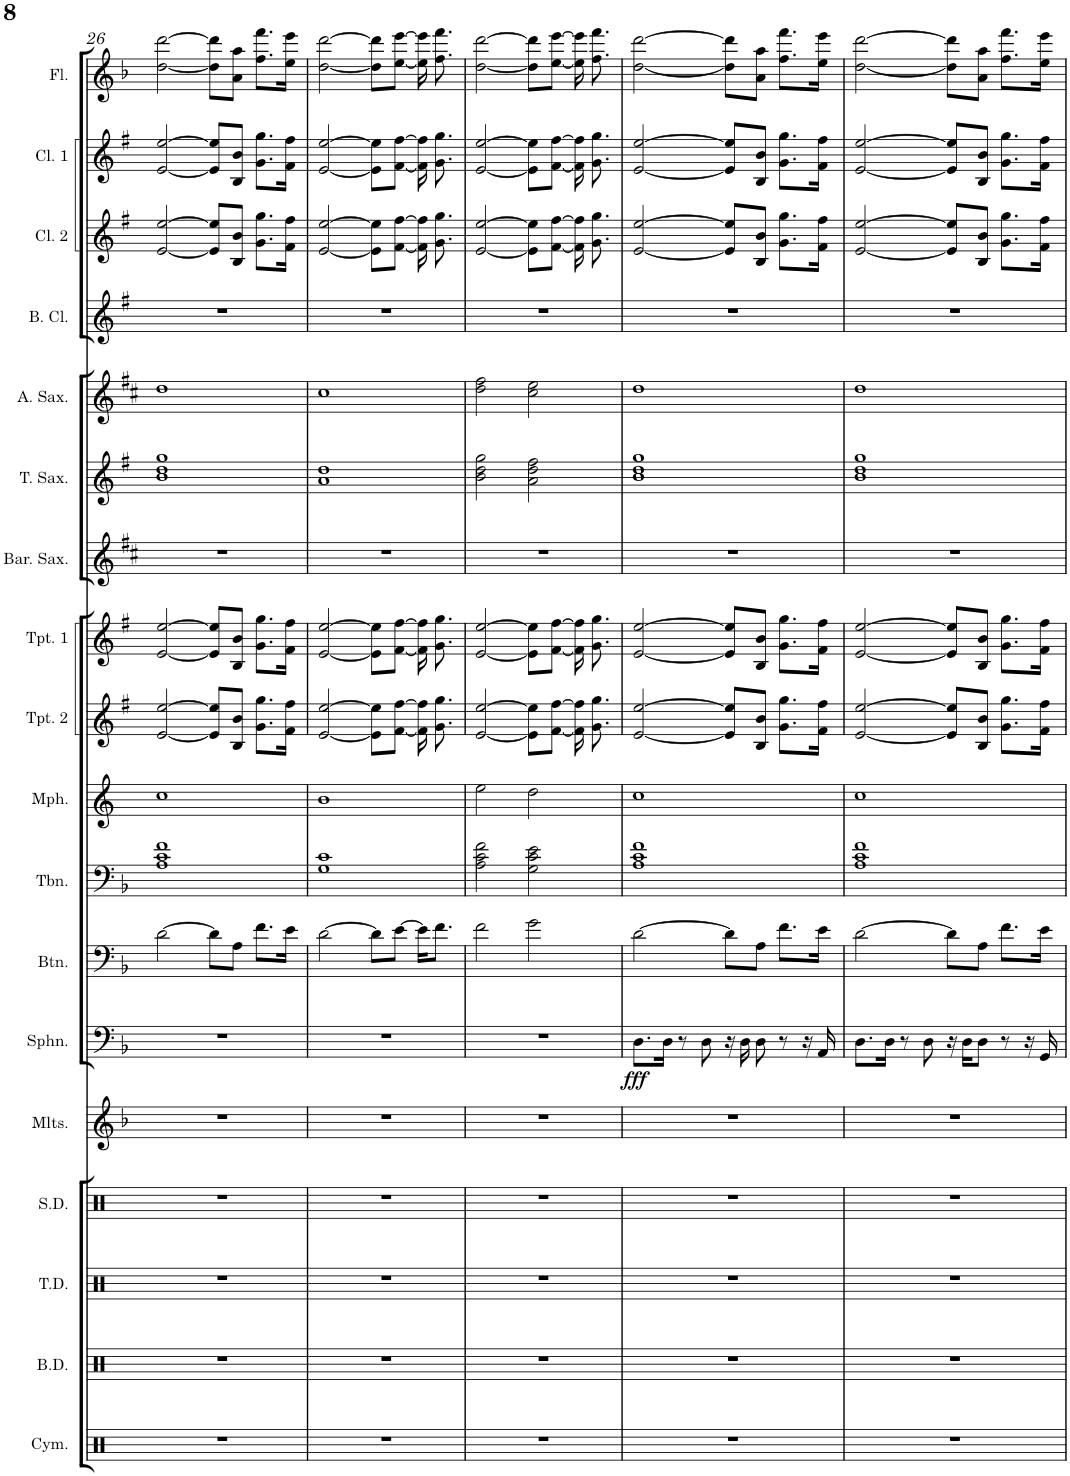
**kern	**kern	**kern	**kern	**kern	**kern	**dynam	**kern	**kern	**kern	**kern	**kern	**kern	**kern	**kern	**kern	**kern	**kern	**kern
*part18	*part17	*part16	*part15	*part14	*part13	*part13	*part12	*part11	*part10	*part9	*part8	*part7	*part6	*part5	*part4	*part3	*part2	*part1
*staff18	*staff17	*staff16	*staff15	*staff14	*staff13	*staff13	*staff12	*staff11	*staff10	*staff9	*staff8	*staff7	*staff6	*staff5	*staff4	*staff3	*staff2	*staff1
*I"Cymbals	*I"Bass Drums	*I"Tenor Drums	*I"Snare Drum	*I"Mallets	*I"Sousaphone	*	*I"Baritone	*I"Trombone	*I"Mellophone	*I"Trumpet 2	*I"Trumpet 1	*I"Baritone Sax	*I"Tenor Sax	*I"Alto Sax	*I"Bass Clarinet	*I"Clarinet 2	*I"Clarinet 1	*I"Flute
*I'Cym.	*I'B.D.	*I'T.D.	*I'S.D.	*I'Mlts.	*I'Sphn.	*	*I'Btn.	*I'Tbn.	*I'Mph.	*I'Tpt. 2	*I'Tpt. 1	*I'Bar. Sax.	*I'T. Sax.	*I'A. Sax.	*I'B. Cl.	*I'Cl. 2	*I'Cl. 1	*I'Fl.
!!LO:PB:g=z
*clefX	*clefX	*clefX	*clefX	*clefG2	*clefF4	*	*clefF4	*clefF4	*clefG2	*clefG2	*clefG2	*clefG2	*clefG2	*clefG2	*clefG2	*clefG2	*clefG2	*clefG2
*	*	*	*	*Trd-7c-12	*	*	*Trd4c7	*	*Trd4c7	*Trd1c2	*Trd1c2	*Trd12c21	*Trd8c14	*Trd5c9	*Trd8c14	*Trd1c2	*Trd1c2	*
*k[]	*k[]	*k[]	*k[]	*k[b-]	*k[b-]	*	*k[b-]	*k[b-]	*k[]	*k[f#]	*k[f#]	*k[f#c#]	*k[f#]	*k[f#c#]	*k[f#]	*k[f#]	*k[f#]	*k[b-]
*M4/4	*M4/4	*M4/4	*M4/4	*M4/4	*M4/4	*	*M4/4	*M4/4	*M4/4	*M4/4	*M4/4	*M4/4	*M4/4	*M4/4	*M4/4	*M4/4	*M4/4	*M4/4
=26	=26	=26	=26	=26	=26	=26	=26	=26	=26	=26	=26	=26	=26	=26	=26	=26	=26	=26
*	*	*	*	*	*	*	*	*^	*	*	*	*	*^	*	*	*	*	*
1r	1r	1r	1r	1r	1r	.	[>2d\	1A 1c	1f	1cc	[2e/ [2ee/	[2e/ [2ee/	1r	1b 1dd	1gg	1dd	1r	[2e/ [2ee/	[2e/ [2ee/	[2dd\ [2ddd\
.	.	.	.	.	.	.	8d\L]	.	.	.	8e/] 8ee/]L	8e/] 8ee/]L	.	.	.	.	.	8e/] 8ee/]L	8e/] 8ee/]L	8dd\] 8ddd\]L
.	.	.	.	.	.	.	8A\J	.	.	.	8B/ 8b/J	8B/ 8b/J	.	.	.	.	.	8B/ 8b/J	8B/ 8b/J	8a\ 8aa\J
.	.	.	.	.	.	.	8.f\L	.	.	.	8.g\ 8.gg\L	8.g\ 8.gg\L	.	.	.	.	.	8.g\ 8.gg\L	8.g\ 8.gg\L	8.ff\ 8.fff\L
.	.	.	.	.	.	.	16e\Jk	.	.	.	16f#\ 16ff#\Jk	16f#\ 16ff#\Jk	.	.	.	.	.	16f#\ 16ff#\Jk	16f#\ 16ff#\Jk	16ee\ 16eee\Jk
=27	=27	=27	=27	=27	=27	=27	=27	=27	=27	=27	=27	=27	=27	=27	=27	=27	=27	=27	=27	=27
1r	1r	1r	1r	1r	1r	.	[>2d\	1c	1G	1b	[2e/ [2ee/	[2e/ [2ee/	1r	1dd	1a	1cc#	1r	[2e/ [2ee/	[2e/ [2ee/	[2dd\ [2ddd\
.	.	.	.	.	.	.	8d\L]	.	.	.	8e\] 8ee\]L	8e\] 8ee\]L	.	.	.	.	.	8e\] 8ee\]L	8e\] 8ee\]L	8dd\] 8ddd\]L
.	.	.	.	.	.	.	[>8e\J	.	.	.	[8f#\ [8ff#\J	[8f#\ [8ff#\J	.	.	.	.	.	[8f#\ [8ff#\J	[8f#\ [8ff#\J	[8ee\ [8eee\J
.	.	.	.	.	.	.	16e\KL]	.	.	.	16f#\] 16ff#\]	16f#\] 16ff#\]	.	.	.	.	.	16f#\] 16ff#\]	16f#\] 16ff#\]	16ee\] 16eee\]
.	.	.	.	.	.	.	8.f\J	.	.	.	8.g\ 8.gg\	8.g\ 8.gg\	.	.	.	.	.	8.g\ 8.gg\	8.g\ 8.gg\	8.ff\ 8.fff\
=28	=28	=28	=28	=28	=28	=28	=28	=28	=28	=28	=28	=28	=28	=28	=28	=28	=28	=28	=28	=28
1r	1r	1r	1r	1r	1r	.	2f\	2A\ 2c\	2f\	2ee\	[2e/ [2ee/	[2e/ [2ee/	1r	2b\ 2dd\	2gg\	2dd\ 2ff#\	1r	[2e/ [2ee/	[2e/ [2ee/	[2dd\ [2ddd\
.	.	.	.	.	.	.	2g\	2G\ 2c\	2e\	2dd\	8e\] 8ee\]L	8e\] 8ee\]L	.	2a\ 2dd\	2ff#\	2cc#\ 2ee\	.	8e\] 8ee\]L	8e\] 8ee\]L	8dd\] 8ddd\]L
.	.	.	.	.	.	.	.	.	.	.	[8f#\ [8ff#\J	[8f#\ [8ff#\J	.	.	.	.	.	[8f#\ [8ff#\J	[8f#\ [8ff#\J	[8ee\ [8eee\J
.	.	.	.	.	.	.	.	.	.	.	16f#\] 16ff#\]	16f#\] 16ff#\]	.	.	.	.	.	16f#\] 16ff#\]	16f#\] 16ff#\]	16ee\] 16eee\]
.	.	.	.	.	.	.	.	.	.	.	8.g\ 8.gg\	8.g\ 8.gg\	.	.	.	.	.	8.g\ 8.gg\	8.g\ 8.gg\	8.ff\ 8.fff\
=29	=29	=29	=29	=29	=29	=29	=29	=29	=29	=29	=29	=29	=29	=29	=29	=29	=29	=29	=29	=29
!	!	!	!	!	!	!LO:DY:b	!	!	!	!	!	!	!	!	!	!	!	!	!	!
1r	1r	1r	1r	1r	8.D\L	fff	[>2d\	1A 1c	1f	1cc	[2e/ [2ee/	[2e/ [2ee/	1r	1b 1dd	1gg	1dd	1r	[2e/ [2ee/	[2e/ [2ee/	[2dd\ [2ddd\
.	.	.	.	.	16D\Jk	.	.	.	.	.	.	.	.	.	.	.	.	.	.	.
.	.	.	.	.	8r	.	.	.	.	.	.	.	.	.	.	.	.	.	.	.
.	.	.	.	.	8D\	.	.	.	.	.	.	.	.	.	.	.	.	.	.	.
.	.	.	.	.	16r	.	8d\L]	.	.	.	8e/] 8ee/]L	8e/] 8ee/]L	.	.	.	.	.	8e/] 8ee/]L	8e/] 8ee/]L	8dd\] 8ddd\]L
.	.	.	.	.	16D\	.	.	.	.	.	.	.	.	.	.	.	.	.	.	.
.	.	.	.	.	8D\	.	8A\J	.	.	.	8B/ 8b/J	8B/ 8b/J	.	.	.	.	.	8B/ 8b/J	8B/ 8b/J	8a\ 8aa\J
.	.	.	.	.	8r	.	8.f\L	.	.	.	8.g\ 8.gg\L	8.g\ 8.gg\L	.	.	.	.	.	8.g\ 8.gg\L	8.g\ 8.gg\L	8.ff\ 8.fff\L
.	.	.	.	.	16r	.	.	.	.	.	.	.	.	.	.	.	.	.	.	.
.	.	.	.	.	16AA/	.	16e\Jk	.	.	.	16f#\ 16ff#\Jk	16f#\ 16ff#\Jk	.	.	.	.	.	16f#\ 16ff#\Jk	16f#\ 16ff#\Jk	16ee\ 16eee\Jk
=30	=30	=30	=30	=30	=30	=30	=30	=30	=30	=30	=30	=30	=30	=30	=30	=30	=30	=30	=30	=30
1r	1r	1r	1r	1r	8.D\L	.	[>2d\	1A 1c	1f	1cc	[2e/ [2ee/	[2e/ [2ee/	1r	1b 1dd	1gg	1dd	1r	[2e/ [2ee/	[2e/ [2ee/	[2dd\ [2ddd\
.	.	.	.	.	16D\Jk	.	.	.	.	.	.	.	.	.	.	.	.	.	.	.
.	.	.	.	.	8r	.	.	.	.	.	.	.	.	.	.	.	.	.	.	.
.	.	.	.	.	8D\	.	.	.	.	.	.	.	.	.	.	.	.	.	.	.
.	.	.	.	.	16r	.	8d\L]	.	.	.	8e/] 8ee/]L	8e/] 8ee/]L	.	.	.	.	.	8e/] 8ee/]L	8e/] 8ee/]L	8dd\] 8ddd\]L
.	.	.	.	.	16D\KL	.	.	.	.	.	.	.	.	.	.	.	.	.	.	.
.	.	.	.	.	8D\J	.	8A\J	.	.	.	8B/ 8b/J	8B/ 8b/J	.	.	.	.	.	8B/ 8b/J	8B/ 8b/J	8a\ 8aa\J
.	.	.	.	.	8r	.	8.f\L	.	.	.	8.g\ 8.gg\L	8.g\ 8.gg\L	.	.	.	.	.	8.g\ 8.gg\L	8.g\ 8.gg\L	8.ff\ 8.fff\L
.	.	.	.	.	16r	.	.	.	.	.	.	.	.	.	.	.	.	.	.	.
.	.	.	.	.	16GG/	.	16e\Jk	.	.	.	16f#\ 16ff#\Jk	16f#\ 16ff#\Jk	.	.	.	.	.	16f#\ 16ff#\Jk	16f#\ 16ff#\Jk	16ee\ 16eee\Jk
*	*	*	*	*	*	*	*	*v	*v	*	*	*	*	*v	*v	*	*	*	*	*
=	=	=	=	=	=	=	=	=	=	=	=	=	=	=	=	=	=	=
*-	*-	*-	*-	*-	*-	*-	*-	*-	*-	*-	*-	*-	*-	*-	*-	*-	*-	*-
